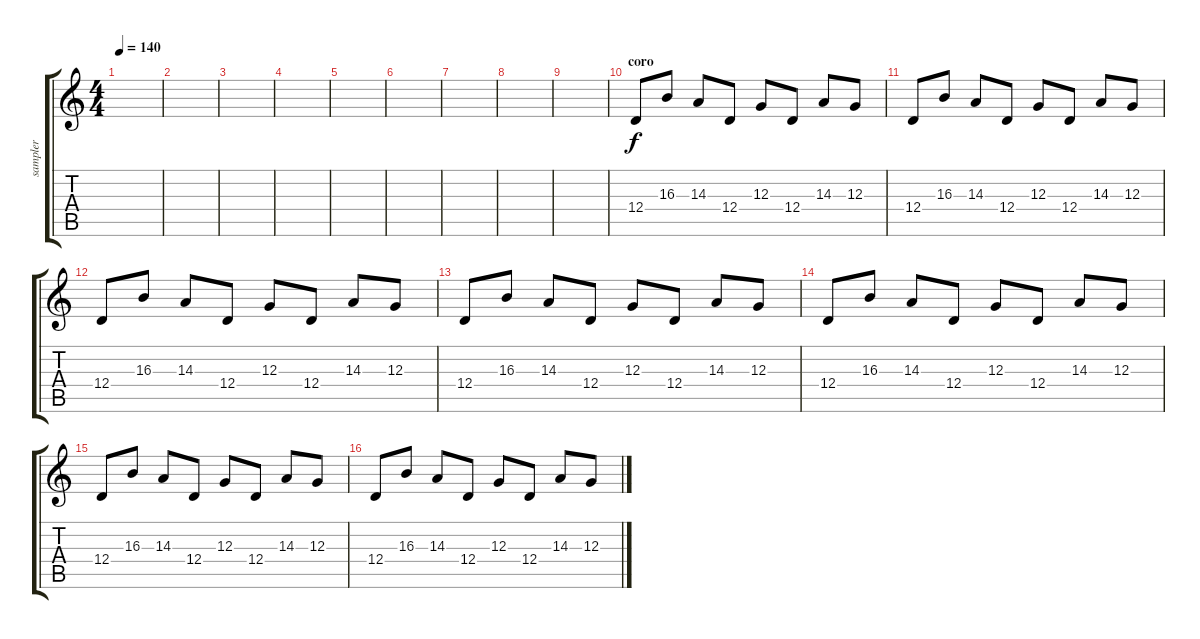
\track ("sampler" "sampler") {instrument synthbrass2}
\staff {score tabs}
\tuning (E4 B3 G3 D3 A2 E2) {hide}
\ts (4 4)
\tempo 140
\clef g2
\ks c
|
|
|
|
|
|
|
|
|
\section ("" "coro")
12.4.8 16.3.8 14.3.8 12.4.8 12.3.8 12.4.8 14.3.8 12.3.8 |
12.4.8 16.3.8 14.3.8 12.4.8 12.3.8 12.4.8 14.3.8 12.3.8 |
12.4.8 16.3.8 14.3.8 12.4.8 12.3.8 12.4.8 14.3.8 12.3.8 |
12.4.8 16.3.8 14.3.8 12.4.8 12.3.8 12.4.8 14.3.8 12.3.8 |
12.4.8 16.3.8 14.3.8 12.4.8 12.3.8 12.4.8 14.3.8 12.3.8 |
12.4.8 16.3.8 14.3.8 12.4.8 12.3.8 12.4.8 14.3.8 12.3.8 |
12.4.8 16.3.8 14.3.8 12.4.8 12.3.8 12.4.8 14.3.8 12.3.8
